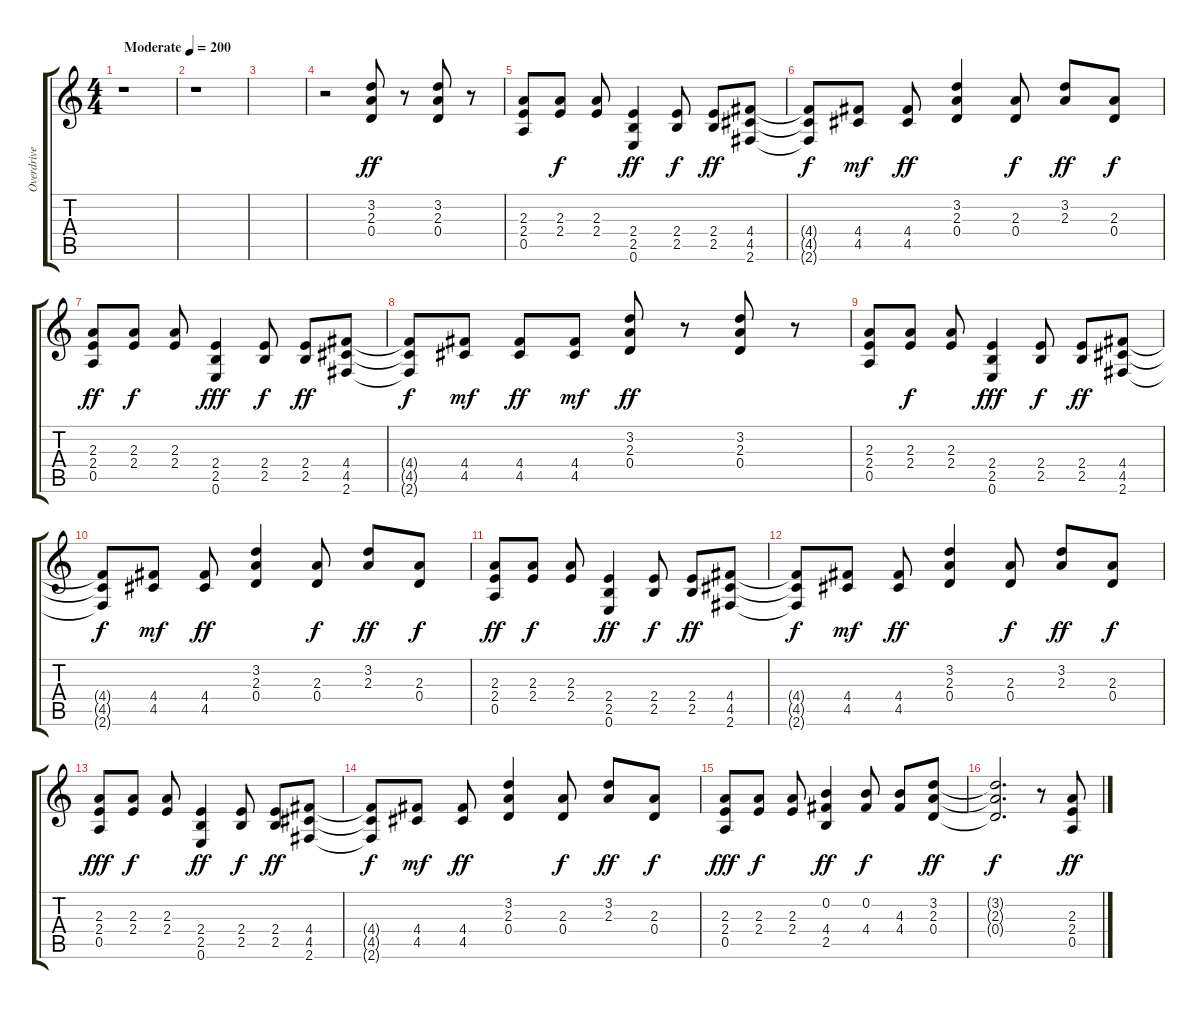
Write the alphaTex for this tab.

\track ("Overdrive Effect1(Ka)" "Overdrive ") {instrument overdrivenguitar}
\staff {score tabs}
\tuning (E4 B3 G3 D3 A2 E2) {hide}
\ts (4 4)
\tempo (200 "Moderate")
\clef g2
\ks c
r.1{dy ff instrument overdrivenguitar} |
r.1 |
|
r.2 (3.2 2.3 0.4).8 r.8 (3.2 2.3 0.4).8 r.8 |
(2.3 2.4 0.5).8 (2.3 2.4).8{dy f} (2.3 2.4).8 (2.4 2.5 0.6).4{dy ff} (2.4 2.5).8{dy f} (2.4 2.5).8{dy ff} (4.4 4.5 2.6).8 |
(4.4{t} 4.5{t} 2.6{t}).8{dy f} (4.4 4.5).8{dy mf} (4.4 4.5).8{dy ff} (3.2 2.3 0.4).4 (2.3 0.4).8{dy f} (3.2 2.3).8{dy ff} (2.3 0.4).8{dy f} |
(2.3 2.4 0.5).8{dy ff} (2.3 2.4).8{dy f} (2.3 2.4).8 (2.4 2.5 0.6).4{dy fff} (2.4 2.5).8{dy f} (2.4 2.5).8{dy ff} (4.4 4.5 2.6).8 |
(4.4{t} 4.5{t} 2.6{t}).8{dy f} (4.4 4.5).8{dy mf} (4.4 4.5).8{dy ff} (4.4 4.5).8{dy mf} (3.2 2.3 0.4).8{dy ff} r.8 (3.2 2.3 0.4).8 r.8 |
(2.3 2.4 0.5).8 (2.3 2.4).8{dy f} (2.3 2.4).8 (2.4 2.5 0.6).4{dy fff} (2.4 2.5).8{dy f} (2.4 2.5).8{dy ff} (4.4 4.5 2.6).8 |
(4.4{t} 4.5{t} 2.6{t}).8{dy f} (4.4 4.5).8{dy mf} (4.4 4.5).8{dy ff} (3.2 2.3 0.4).4 (2.3 0.4).8{dy f} (3.2 2.3).8{dy ff} (2.3 0.4).8{dy f} |
(2.3 2.4 0.5).8{dy ff} (2.3 2.4).8{dy f} (2.3 2.4).8 (2.4 2.5 0.6).4{dy ff} (2.4 2.5).8{dy f} (2.4 2.5).8{dy ff} (4.4 4.5 2.6).8 |
(4.4{t} 4.5{t} 2.6{t}).8{dy f} (4.4 4.5).8{dy mf} (4.4 4.5).8{dy ff} (3.2 2.3 0.4).4 (2.3 0.4).8{dy f} (3.2 2.3).8{dy ff} (2.3 0.4).8{dy f} |
(2.3 2.4 0.5).8{dy fff} (2.3 2.4).8{dy f} (2.3 2.4).8 (2.4 2.5 0.6).4{dy ff} (2.4 2.5).8{dy f} (2.4 2.5).8{dy ff} (4.4 4.5 2.6).8 |
(4.4{t} 4.5{t} 2.6{t}).8{dy f} (4.4 4.5).8{dy mf} (4.4 4.5).8{dy ff} (3.2 2.3 0.4).4 (2.3 0.4).8{dy f} (3.2 2.3).8{dy ff} (2.3 0.4).8{dy f} |
(2.3 2.4 0.5).8{dy fff} (2.3 2.4).8{dy f} (2.3 2.4).8 (0.2 4.4 2.5).4{dy ff} (0.2 4.4).8{dy f} (4.3 4.4).8 (3.2 2.3 0.4).8{dy ff} |
(3.2{t} 2.3{t} 0.4{t}).2{d dy f} r.8 (2.3 2.4 0.5).8{dy ff}
